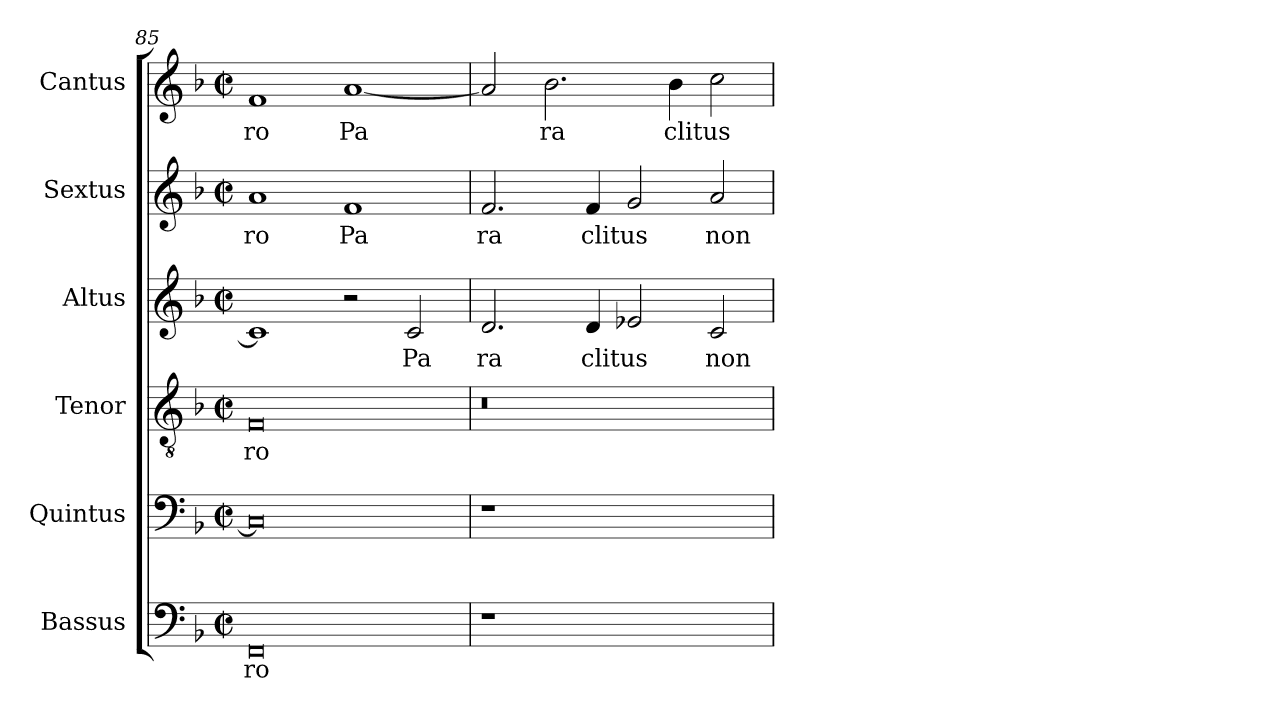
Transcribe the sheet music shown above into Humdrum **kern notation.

**kern	**text	**kern	**text	**kern	**text	**kern	**text	**kern	**text	**kern	**text
*part6	*part6	*part5	*part5	*part4	*part4	*part3	*part3	*part2	*part2	*part1	*part1
*staff6	*staff6	*staff5	*staff5	*staff4	*staff4	*staff3	*staff3	*staff2	*staff2	*staff1	*staff1
*I"Bassus	*	*I"Quintus	*	*I"Tenor	*	*I"Altus	*	*I"Sextus	*	*I"Cantus	*
*clefF4	*	*clefF4	*	*clefGv2	*	*clefG2	*	*clefG2	*	*clefG2	*
*k[b-]	*	*k[b-]	*	*k[b-]	*	*k[b-]	*	*k[b-]	*	*k[b-]	*
*F:	*	*F:	*	*F:	*	*F:	*	*F:	*	*F:	*
*M2/2	*	*M2/2	*	*M2/2	*	*M2/2	*	*M2/2	*	*M2/2	*
*met(c|)	*	*met(c|)	*	*met(c|)	*	*met(c|)	*	*met(c|)	*	*met(c|)	*
=85	=85	=85	=85	=85	=85	=85	=85	=85	=85	=85	=85
!	!LO:LY:b	!	!LO:LY:b:cj	!	!LO:LY:b	!	!LO:LY:b:cj	!	!LO:LY:b	!	!LO:LY:b
0FF	ro	0C]	.	0F	-ro	1c]	.	1a	ro	1f	ro
!	!	!	!	!	!	!	!	!	!LO:LY:b	!	!LO:LY:b
.	.	.	.	.	.	2r	.	1f	Pa	[<1a	Pa
!	!	!	!	!	!	!	!LO:LY:b:cj	!	!	!	!
.	.	.	.	.	.	2c/	Pa	.	.	.	.
=86	=86	=86	=86	=86	=86	=86	=86	=86	=86	=86	=86
!	!	!	!	!	!	!	!LO:LY:b:cj	!	!LO:LY:b	!	!LO:LY:b
1r	.	1r	.	0r	.	2.d/	ra	2.f/	ra	2a/]	.
!	!	!	!	!	!	!	!	!	!	!	!LO:LY:b
.	.	.	.	.	.	.	.	.	.	2.b-\	ra
!	!	!	!	!	!	!	!LO:LY:b:cj	!	!LO:LY:b	!	!
.	.	.	.	.	.	4d/	clitus	4f/	clitus	.	.
!	!	!	!	!	!	!	!LO:LY:b:cj	!	!LO:LY:b	!	!
1ryy	.	1ryy	.	.	.	2e-X/	.	2g/	.	.	.
!	!	!	!	!	!	!	!	!	!	!	!LO:LY:b
.	.	.	.	.	.	.	.	.	.	4b-\	clitus
!	!	!	!	!	!	!	!LO:LY:b:cj	!	!LO:LY:b	!	!LO:LY:b
.	.	.	.	.	.	2c/	non	2a/	non	2cc\	.
=	=	=	=	=	=	=	=	=	=	=	=
*-	*-	*-	*-	*-	*-	*-	*-	*-	*-	*-	*-
